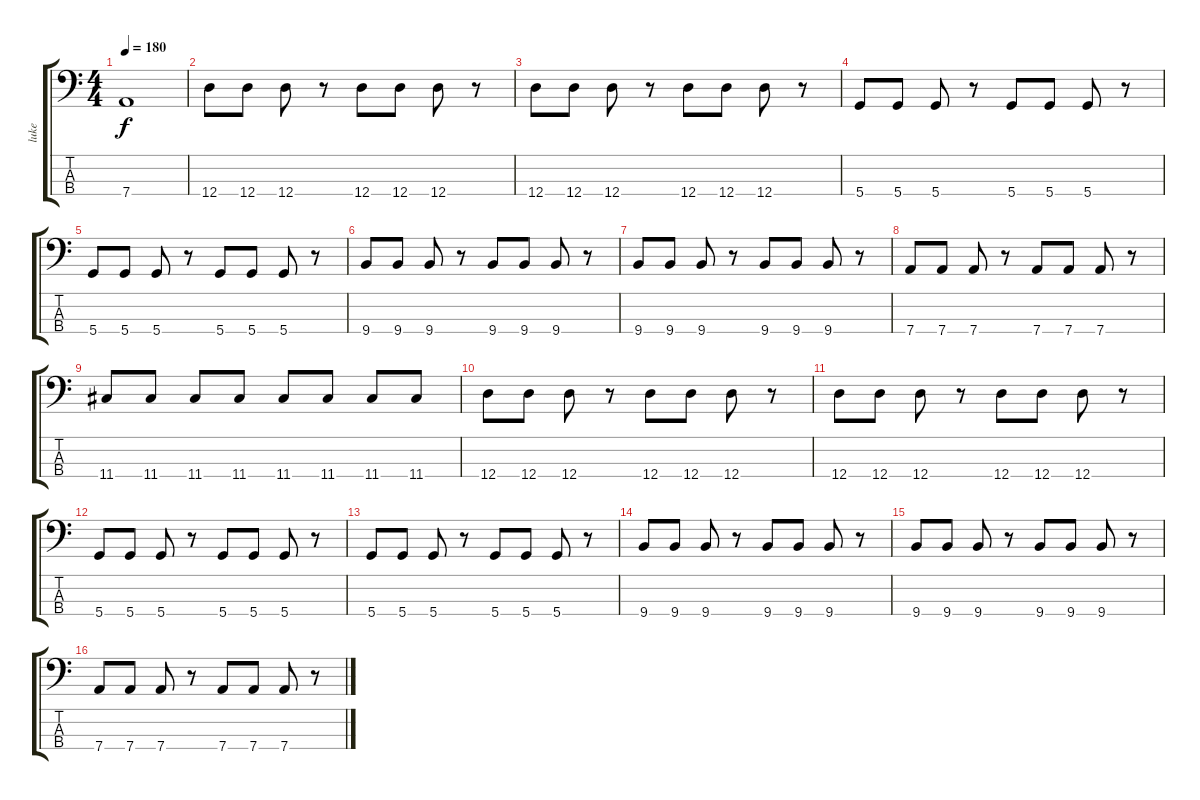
\track ("luke" "luke") {instrument electricbassfinger}
\staff {score tabs}
\tuning (G2 D2 A1 D1) {hide}
\ts (4 4)
\tempo 180
\clef f4
\ks c
7.4.1{dy f} |
12.4.8 12.4.8 12.4.8 r.8 12.4.8 12.4.8 12.4.8 r.8 |
12.4.8 12.4.8 12.4.8 r.8 12.4.8 12.4.8 12.4.8 r.8 |
5.4.8 5.4.8 5.4.8 r.8 5.4.8 5.4.8 5.4.8 r.8 |
5.4.8 5.4.8 5.4.8 r.8 5.4.8 5.4.8 5.4.8 r.8 |
9.4.8 9.4.8 9.4.8 r.8 9.4.8 9.4.8 9.4.8 r.8 |
9.4.8 9.4.8 9.4.8 r.8 9.4.8 9.4.8 9.4.8 r.8 |
7.4.8 7.4.8 7.4.8 r.8 7.4.8 7.4.8 7.4.8 r.8 |
11.4.8 11.4.8 11.4.8 11.4.8 11.4.8 11.4.8 11.4.8 11.4.8 |
12.4.8 12.4.8 12.4.8 r.8 12.4.8 12.4.8 12.4.8 r.8 |
12.4.8 12.4.8 12.4.8 r.8 12.4.8 12.4.8 12.4.8 r.8 |
5.4.8 5.4.8 5.4.8 r.8 5.4.8 5.4.8 5.4.8 r.8 |
5.4.8 5.4.8 5.4.8 r.8 5.4.8 5.4.8 5.4.8 r.8 |
9.4.8 9.4.8 9.4.8 r.8 9.4.8 9.4.8 9.4.8 r.8 |
9.4.8 9.4.8 9.4.8 r.8 9.4.8 9.4.8 9.4.8 r.8 |
7.4.8 7.4.8 7.4.8 r.8 7.4.8 7.4.8 7.4.8 r.8
